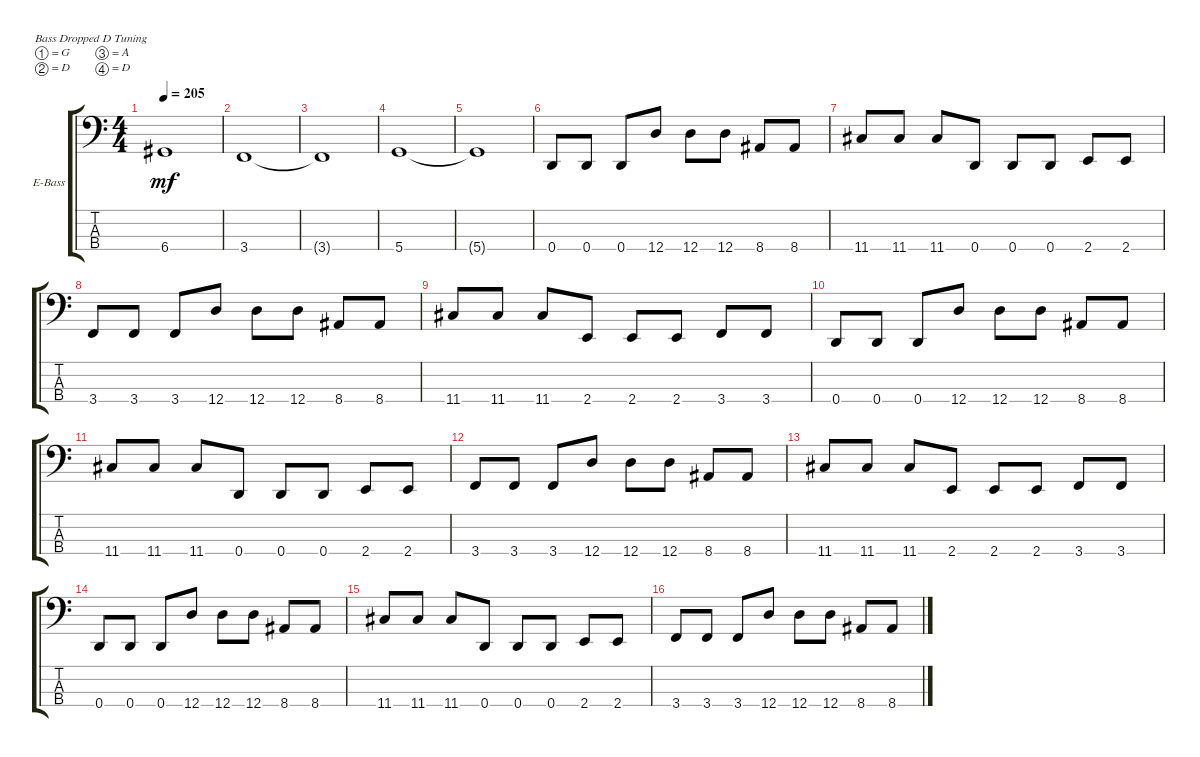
\defaultSystemsLayout 4
\bracketExtendMode groupsimilarinstruments
\firstSystemTrackNameOrientation horizontal
\otherSystemsTrackNameOrientation horizontal
\track ("Electric Bass" "E-Bass") {instrument electricbassfinger}
\staff {score tabs}
\tuning (G2 D2 A1 D1)
\ts (4 4)
\tempo 205
\clef f4
\ks c
6.4{t}.1{dy mf} |
3.4.1 |
3.4{t}.1 |
5.4.1 |
5.4{t}.1 |
0.4.8 0.4.8 0.4.8 12.4.8 12.4.8 12.4.8 8.4.8 8.4.8 |
11.4.8 11.4.8 11.4.8 0.4.8 0.4.8 0.4.8 2.4.8 2.4.8 |
3.4.8 3.4.8 3.4.8 12.4.8 12.4.8 12.4.8 8.4.8 8.4.8 |
11.4.8 11.4.8 11.4.8 2.4.8 2.4.8 2.4.8 3.4.8 3.4.8 |
0.4.8 0.4.8 0.4.8 12.4.8 12.4.8 12.4.8 8.4.8 8.4.8 |
11.4.8 11.4.8 11.4.8 0.4.8 0.4.8 0.4.8 2.4.8 2.4.8 |
3.4.8 3.4.8 3.4.8 12.4.8 12.4.8 12.4.8 8.4.8 8.4.8 |
11.4.8 11.4.8 11.4.8 2.4.8 2.4.8 2.4.8 3.4.8 3.4.8 |
0.4.8 0.4.8 0.4.8 12.4.8 12.4.8 12.4.8 8.4.8 8.4.8 |
11.4.8 11.4.8 11.4.8 0.4.8 0.4.8 0.4.8 2.4.8 2.4.8 |
3.4.8 3.4.8 3.4.8 12.4.8 12.4.8 12.4.8 8.4.8 8.4.8
